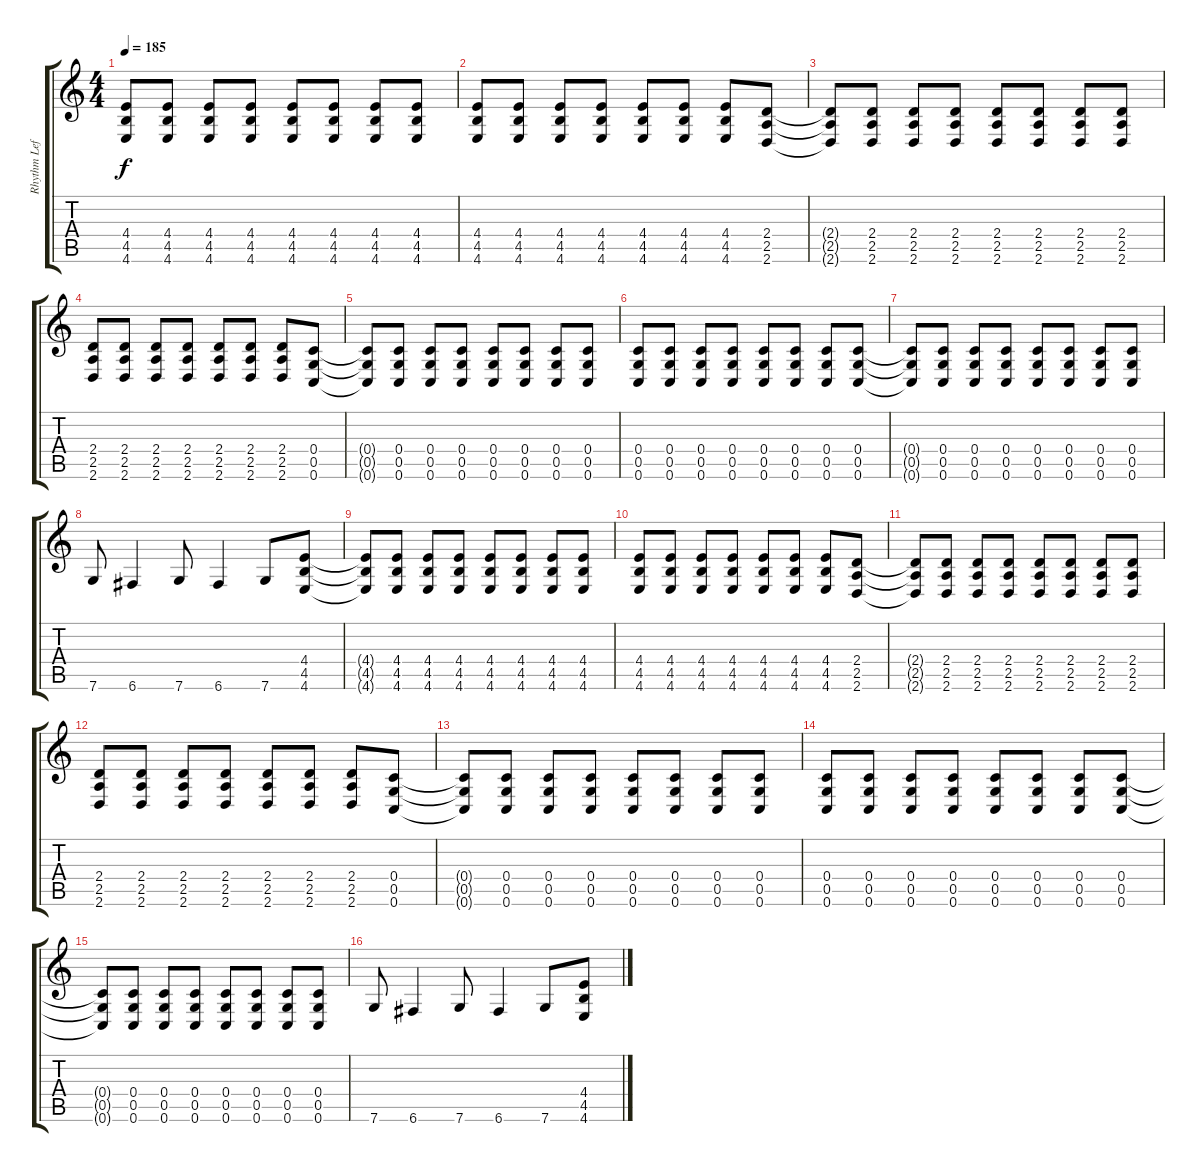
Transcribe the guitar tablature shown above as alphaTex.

\track ("Rhythm Left" "Rhythm Lef") {instrument distortionguitar}
\staff {score tabs}
\tuning (D4 A3 F3 C3 G2 C2) {hide}
\ts (4 4)
\tempo 185
\clef g2
\ks c
(4.4{t} 4.5{t} 4.6{t}).8{dy f} (4.4 4.5 4.6).8 (4.4 4.5 4.6).8 (4.4 4.5 4.6).8 (4.4 4.5 4.6).8 (4.4 4.5 4.6).8 (4.4 4.5 4.6).8 (4.4 4.5 4.6).8 |
(4.4 4.5 4.6).8 (4.4 4.5 4.6).8 (4.4 4.5 4.6).8 (4.4 4.5 4.6).8 (4.4 4.5 4.6).8 (4.4 4.5 4.6).8 (4.4 4.5 4.6).8 (2.4 2.5 2.6).8 |
(2.4{t} 2.5{t} 2.6{t}).8 (2.4 2.5 2.6).8 (2.4 2.5 2.6).8 (2.4 2.5 2.6).8 (2.4 2.5 2.6).8 (2.4 2.5 2.6).8 (2.4 2.5 2.6).8 (2.4 2.5 2.6).8 |
(2.4 2.5 2.6).8 (2.4 2.5 2.6).8 (2.4 2.5 2.6).8 (2.4 2.5 2.6).8 (2.4 2.5 2.6).8 (2.4 2.5 2.6).8 (2.4 2.5 2.6).8 (0.4 0.5 0.6).8 |
(0.4{t} 0.5{t} 0.6{t}).8 (0.4 0.5 0.6).8 (0.4 0.5 0.6).8 (0.4 0.5 0.6).8 (0.4 0.5 0.6).8 (0.4 0.5 0.6).8 (0.4 0.5 0.6).8 (0.4 0.5 0.6).8 |
(0.4 0.5 0.6).8 (0.4 0.5 0.6).8 (0.4 0.5 0.6).8 (0.4 0.5 0.6).8 (0.4 0.5 0.6).8 (0.4 0.5 0.6).8 (0.4 0.5 0.6).8 (0.4 0.5 0.6).8 |
(0.4{t} 0.5{t} 0.6{t}).8 (0.4 0.5 0.6).8 (0.4 0.5 0.6).8 (0.4 0.5 0.6).8 (0.4 0.5 0.6).8 (0.4 0.5 0.6).8 (0.4 0.5 0.6).8 (0.4 0.5 0.6).8 |
7.6.8 6.6.4 7.6.8 6.6.4 7.6.8 (4.4 4.5 4.6).8 |
(4.4{t} 4.5{t} 4.6{t}).8 (4.4 4.5 4.6).8 (4.4 4.5 4.6).8 (4.4 4.5 4.6).8 (4.4 4.5 4.6).8 (4.4 4.5 4.6).8 (4.4 4.5 4.6).8 (4.4 4.5 4.6).8 |
(4.4 4.5 4.6).8 (4.4 4.5 4.6).8 (4.4 4.5 4.6).8 (4.4 4.5 4.6).8 (4.4 4.5 4.6).8 (4.4 4.5 4.6).8 (4.4 4.5 4.6).8 (2.4 2.5 2.6).8 |
(2.4{t} 2.5{t} 2.6{t}).8 (2.4 2.5 2.6).8 (2.4 2.5 2.6).8 (2.4 2.5 2.6).8 (2.4 2.5 2.6).8 (2.4 2.5 2.6).8 (2.4 2.5 2.6).8 (2.4 2.5 2.6).8 |
(2.4 2.5 2.6).8 (2.4 2.5 2.6).8 (2.4 2.5 2.6).8 (2.4 2.5 2.6).8 (2.4 2.5 2.6).8 (2.4 2.5 2.6).8 (2.4 2.5 2.6).8 (0.4 0.5 0.6).8 |
(0.4{t} 0.5{t} 0.6{t}).8 (0.4 0.5 0.6).8 (0.4 0.5 0.6).8 (0.4 0.5 0.6).8 (0.4 0.5 0.6).8 (0.4 0.5 0.6).8 (0.4 0.5 0.6).8 (0.4 0.5 0.6).8 |
(0.4 0.5 0.6).8 (0.4 0.5 0.6).8 (0.4 0.5 0.6).8 (0.4 0.5 0.6).8 (0.4 0.5 0.6).8 (0.4 0.5 0.6).8 (0.4 0.5 0.6).8 (0.4 0.5 0.6).8 |
(0.4{t} 0.5{t} 0.6{t}).8 (0.4 0.5 0.6).8 (0.4 0.5 0.6).8 (0.4 0.5 0.6).8 (0.4 0.5 0.6).8 (0.4 0.5 0.6).8 (0.4 0.5 0.6).8 (0.4 0.5 0.6).8 |
7.6.8 6.6.4 7.6.8 6.6.4 7.6.8 (4.4 4.5 4.6).8
